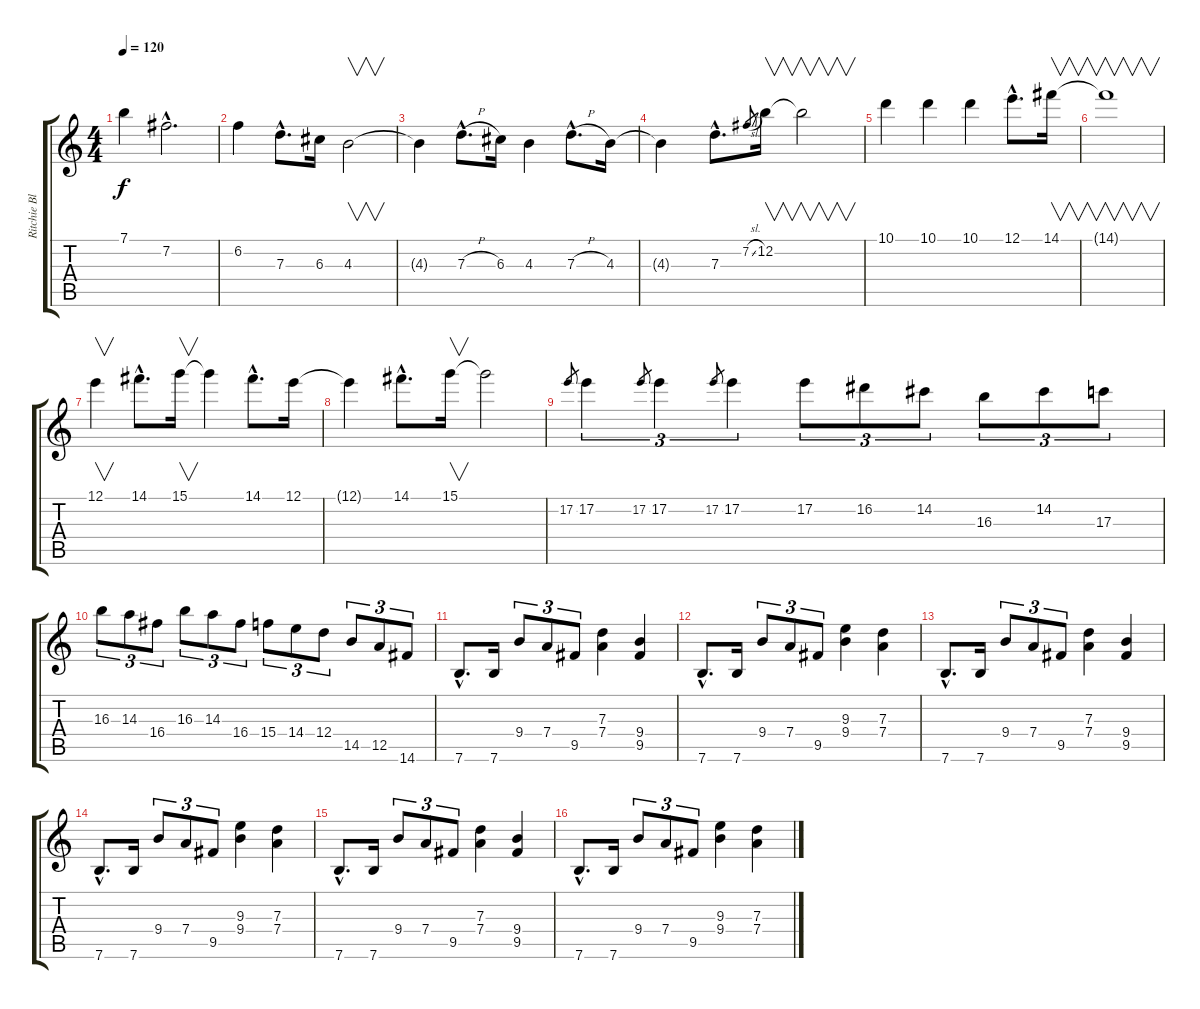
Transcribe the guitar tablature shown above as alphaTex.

\track ("Ritchie Blackmore" "Ritchie Bl") {instrument overdrivenguitar}
\staff {score tabs}
\tuning (E4 B3 G3 D3 A2 E2) {hide}
\ts (4 4)
\tempo 120
\clef g2
\ks c
7.1{t}.4{dy f} 7.2{hac}.2{d} |
6.2.4 7.3{hac}.8{d} 6.3.16 4.3.2{v} |
4.3{t}.4 7.3{h hac}.8{d} 6.3.16 4.3.4 7.3{h hac}.8{d} 4.3.16 |
4.3{t}.4 7.3{hac}.8{d} 7.2{sl}.8{gr} 12.2.16{v} 12.2{t}.2{v} |
10.1.4 10.1.4 10.1.4 12.1{hac}.8{d} 14.1.16{v} |
14.1{t}.1{v} |
12.1.4{v} 14.1{hac}.8{d} 15.1.16{v} 15.1{t}.4 14.1{hac}.8{d} 12.1.16 |
12.1{t}.4 14.1{hac}.8{d} 15.1.16{v} 15.1{t}.2 |
17.2.8{gr} 17.2.4{tu (3 2)} 17.2.8{gr} 17.2.4{tu (3 2)} 17.2.8{gr} 17.2.4{tu (3 2)} 17.2.8{tu (3 2)} 16.2.8{tu (3 2)} 14.2.8{tu (3 2)} 16.3.8{tu (3 2)} 14.2.8{tu (3 2)} 17.3.8{tu (3 2)} |
16.3.8{tu (3 2)} 14.3.8{tu (3 2)} 16.4.8{tu (3 2)} 16.3.8{tu (3 2)} 14.3.8{tu (3 2)} 16.4.8{tu (3 2)} 15.4.8{tu (3 2)} 14.4.8{tu (3 2)} 12.4.8{tu (3 2)} 14.5.8{tu (3 2)} 12.5.8{tu (3 2)} 14.6.8{tu (3 2)} |
7.6{hac}.8{d} 7.6.16 9.4.8{tu (3 2)} 7.4.8{tu (3 2)} 9.5.8{tu (3 2)} (7.3 7.4).4 (9.4 9.5).4 |
7.6{hac}.8{d} 7.6.16 9.4.8{tu (3 2)} 7.4.8{tu (3 2)} 9.5.8{tu (3 2)} (9.3 9.4).4 (7.3 7.4).4 |
7.6{hac}.8{d} 7.6.16 9.4.8{tu (3 2)} 7.4.8{tu (3 2)} 9.5.8{tu (3 2)} (7.3 7.4).4 (9.4 9.5).4 |
7.6{hac}.8{d} 7.6.16 9.4.8{tu (3 2)} 7.4.8{tu (3 2)} 9.5.8{tu (3 2)} (9.3 9.4).4 (7.3 7.4).4 |
7.6{hac}.8{d} 7.6.16 9.4.8{tu (3 2)} 7.4.8{tu (3 2)} 9.5.8{tu (3 2)} (7.3 7.4).4 (9.4 9.5).4 |
7.6{hac}.8{d} 7.6.16 9.4.8{tu (3 2)} 7.4.8{tu (3 2)} 9.5.8{tu (3 2)} (9.3 9.4).4 (7.3 7.4).4
